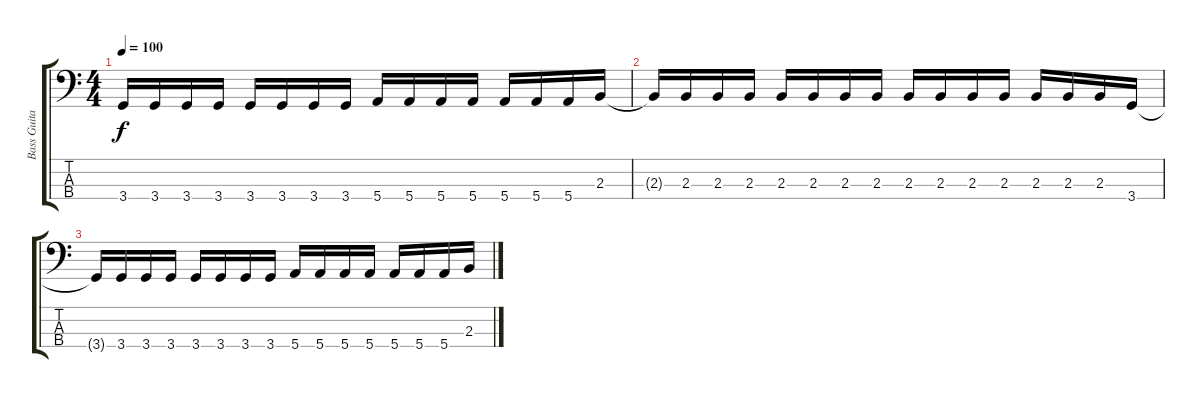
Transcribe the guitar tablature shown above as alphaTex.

\track ("Bass Guitar" "Bass Guita") {instrument electricbassfinger}
\staff {score tabs}
\tuning (G2 D2 A1 E1) {hide}
\ts (4 4)
\tempo 100
\clef f4
\ks c
3.4{t}.16{dy f} 3.4.16 3.4.16 3.4.16 3.4.16 3.4.16 3.4.16 3.4.16 5.4.16 5.4.16 5.4.16 5.4.16 5.4.16 5.4.16 5.4.16 2.3.16 |
2.3{t}.16 2.3.16 2.3.16 2.3.16 2.3.16 2.3.16 2.3.16 2.3.16 2.3.16 2.3.16 2.3.16 2.3.16 2.3.16 2.3.16 2.3.16 3.4.16 |
3.4{t}.16 3.4.16 3.4.16 3.4.16 3.4.16 3.4.16 3.4.16 3.4.16 5.4.16 5.4.16 5.4.16 5.4.16 5.4.16 5.4.16 5.4.16 2.3.16
